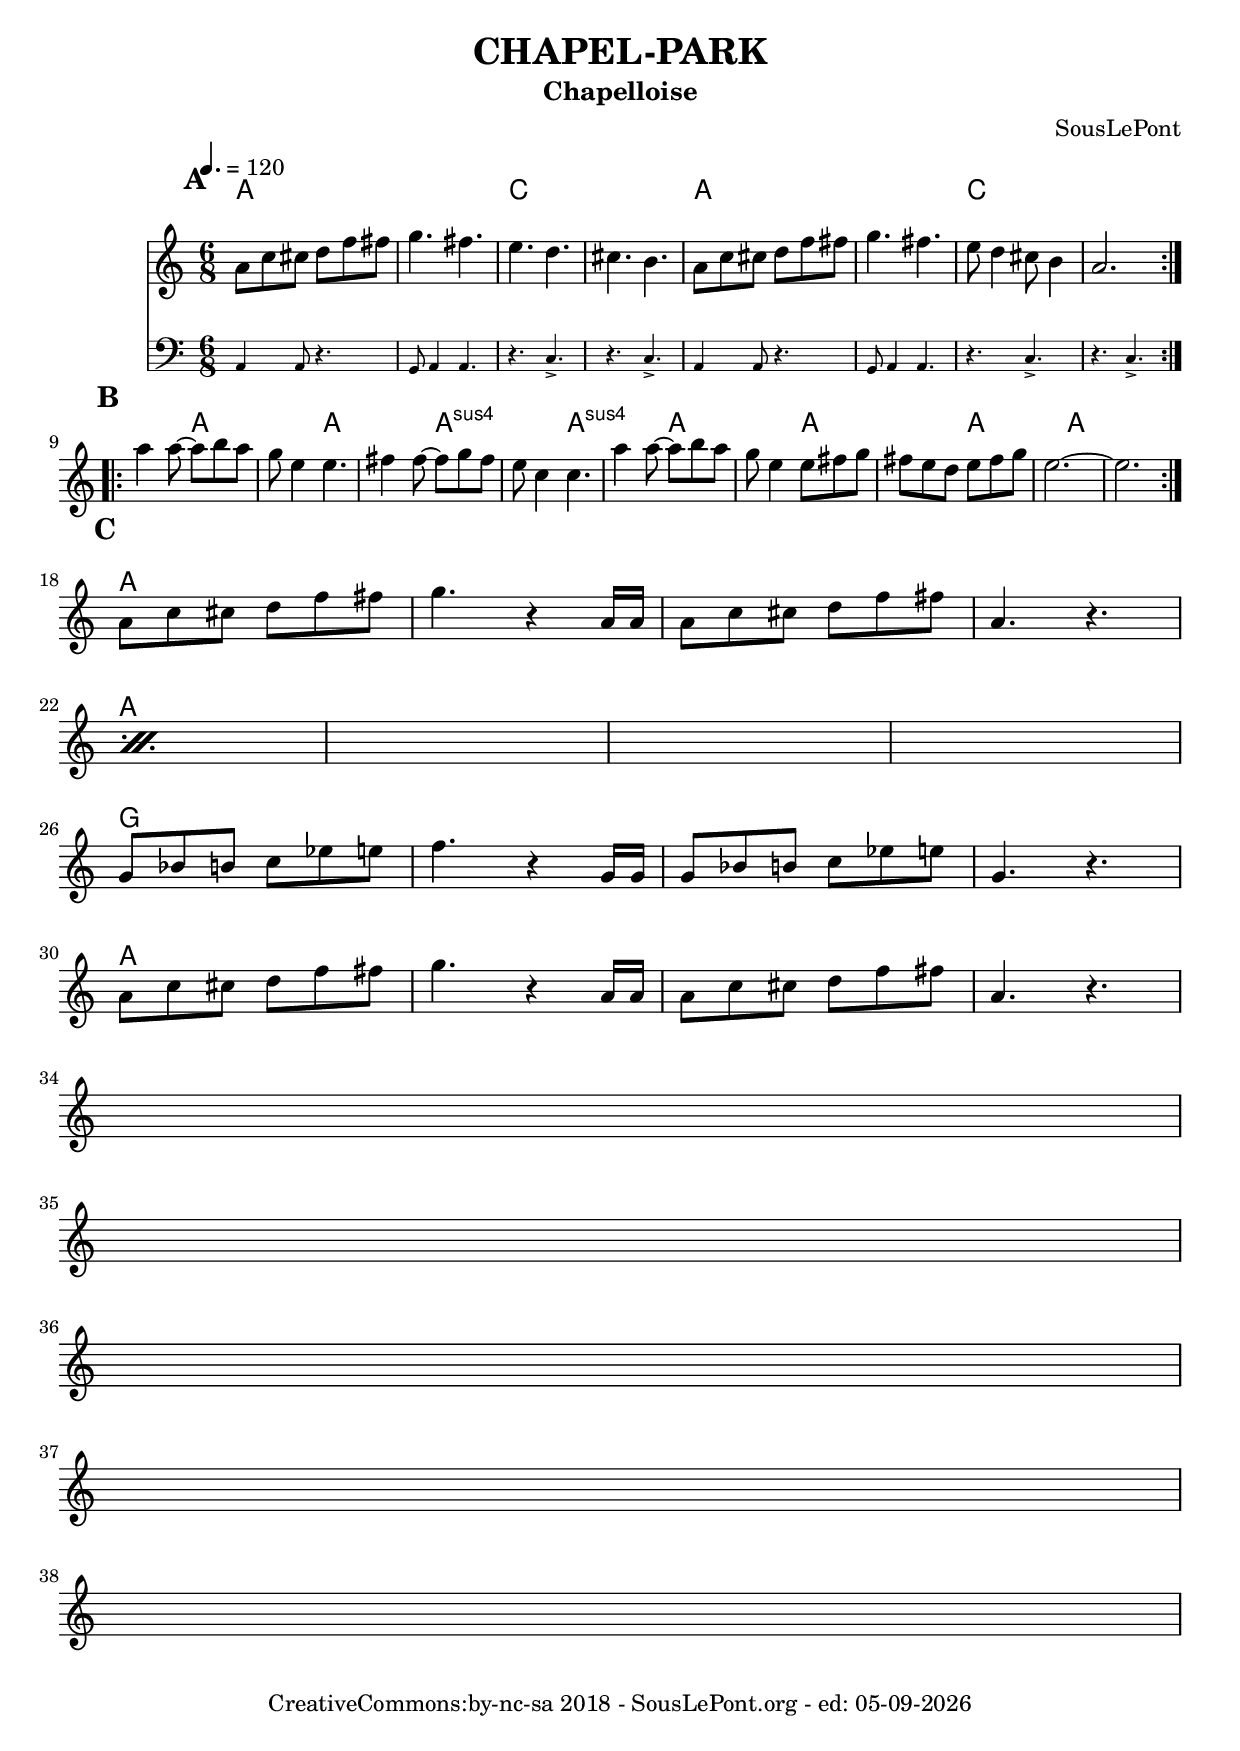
\version "2.10.0"
#(set-default-paper-size "a4")
#(set-global-staff-size 20)

\header{
	title = "CHAPEL-PARK"
	subtitle = "Chapelloise"
	composer = "SousLePont"
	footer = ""
        date = # ( strftime "%d-%m-%Y" ( localtime ( current-time ) ) )
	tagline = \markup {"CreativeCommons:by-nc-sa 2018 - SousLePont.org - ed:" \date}
	dedication = ""
}
%Décommente la ligne suivante pour gagner de la place
%\paper {between-system-space = 1.0\cm between-system-padding = 1 ragged-bottom=##f ragged-last-bottom=##f }
pipeSymbol = {\bar ":|:" \break \mark \default}

harmonies = { \chords {
a2. s c s a2. s c s
s4. a s4. a s4. a:sus4 s4. a:sus4 
s4. a s4. a s4. a s a s s
a2. s s s
a2. s s s
g2. s s s
a2. s s s

}}
melodie   = \relative c'' { 
\time 6/8
\tempo 4. = 120
\mark \default \repeat volta 2{
a8 c cis d f fis g4. fis e d cis b
a8 c cis d f fis g4. fis e8 d4 cis8 b4 a2. } 
\mark \default \break \repeat volta 2{
a'4 a8~a b a g e4 e4.
fis4 fis8~fis g fis e c4 c4.
a'4 a8~a b a g e4 e8 fis g fis e d e fis g e2.~e
}
\mark \default \break \repeat percent 2{
a,8 c cis d f fis g4. r4 a,16 a a8 c cis d f fis a,4. r
\break}\break
g8 bes b c es e f4. r4 g,16 g g8 bes b c es e g,4. r \break
a8 c cis d f fis g4. r4 a,16 a a8 c cis d f fis a,4. r

 \break s2. \break s2. \break s2. \break s2. \break s2. 
}


droite    = \transpose c c { 

}
gauche    = \relative c { 
\repeat unfold 2{a4 a8 r4. g8 a4 a4. r c4.-> r c4.->}
}

\score {
  <<
	\new ChordNames \harmonies	%grave les accords au dessus 	
	\new Staff = "" { \clef "treble" \override Score.RehearsalMark #'padding = #5 \set Score.markFormatter = #format-mark-circle-letters \set Score.skipBars = ##t \melodie }

%	\new PianoStaff = "" <<
%       \new Staff = "droite" \with {\RemoveEmptyStaves \override StaffSymbol #'staff-space = #(magstep -3)\override StaffSymbol #'thickness = #(magstep -3)}  {\set fontSize = #-3 \droite }
       \new Staff = "gauche"   \with { \RemoveEmptyStaves \override StaffSymbol #'staff-space = #(magstep -3)\override StaffSymbol #'thickness = #(magstep -3)}  {\set fontSize = #-3 \clef "bass" \gauche }
%       >>
  >>    
  \midi {
    }
  \layout {}
}

